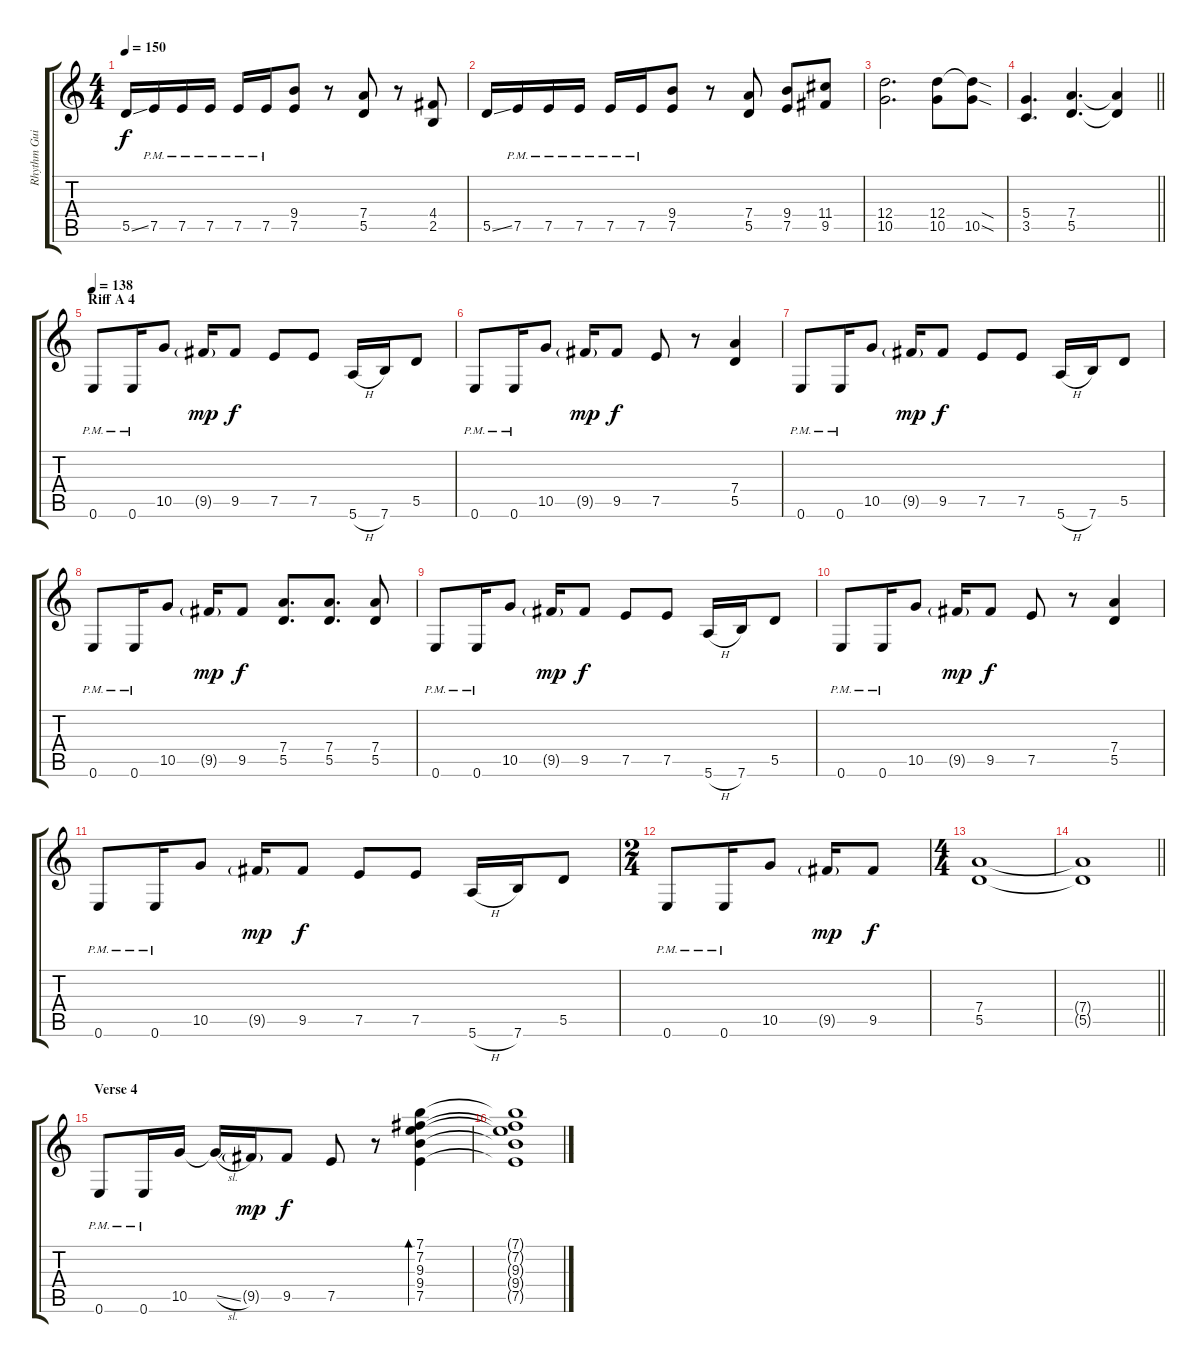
\track ("Rhythm Guitar L" "Rhythm Gui") {instrument distortionguitar}
\staff {score tabs}
\tuning (E4 B3 G3 D3 A2 E2) {hide}
\ts (4 4)
\tempo 150
\clef g2
\ks c
5.5{ss}.16{dy f} 7.5{pm}.16 7.5{pm}.16 7.5{pm}.16 7.5{pm}.16 7.5{pm}.16 (9.4 7.5).8 r.8 (7.4 5.5).8 r.8 (4.4 2.5).8 |
5.5{ss}.16 7.5{pm}.16 7.5{pm}.16 7.5{pm}.16 7.5{pm}.16 7.5{pm}.16 (9.4 7.5).8 r.8 (7.4 5.5).8 (9.4 7.5).8 (11.4 9.5).8 |
(12.4 10.5).2{d} (12.4 10.5).8 (12.4{sod t} 10.5{sod}).8 |
\barLineRight lightlight
(5.4 3.5).4{d} (7.4 5.5).4{d} (7.4{t} 5.5{t}).4 |
\section ("" "Riff A 4")
\tempo 138
0.6{pm}.8 0.6{pm}.16 10.5.8 9.5{g}.16{dy mp} 9.5.8{dy f} 7.5.8 7.5.8 5.6{h}.16 7.6.16 5.5.8 |
0.6{pm}.8 0.6{pm}.16 10.5.8 9.5{g}.16{dy mp} 9.5.8{dy f} 7.5.8 r.8 (7.4 5.5).4 |
0.6{pm}.8 0.6{pm}.16 10.5.8 9.5{g}.16{dy mp} 9.5.8{dy f} 7.5.8 7.5.8 5.6{h}.16 7.6.16 5.5.8 |
0.6{pm}.8 0.6{pm}.16 10.5.8 9.5{g}.16{dy mp} 9.5.8{dy f} (7.4 5.5).8{d} (7.4 5.5).8{d} (7.4 5.5).8 |
0.6{pm}.8 0.6{pm}.16 10.5.8 9.5{g}.16{dy mp} 9.5.8{dy f} 7.5.8 7.5.8 5.6{h}.16 7.6.16 5.5.8 |
0.6{pm}.8 0.6{pm}.16 10.5.8 9.5{g}.16{dy mp} 9.5.8{dy f} 7.5.8 r.8 (7.4 5.5).4 |
0.6{pm}.8 0.6{pm}.16 10.5.8 9.5{g}.16{dy mp} 9.5.8{dy f} 7.5.8 7.5.8 5.6{h}.16 7.6.16 5.5.8 |
\ts (2 4)
0.6{pm}.8 0.6{pm}.16 10.5.8 9.5{g}.16{dy mp} 9.5.8{dy f} |
\ts (4 4)
(7.4 5.5).1 |
\barLineRight lightlight
(7.4{t} 5.5{t}).1 |
\section ("" "Verse 4")
0.6{pm}.8 0.6{pm}.16 10.5.16 10.5{sl t}.16 9.5{g}.16{dy mp} 9.5.8{dy f} 7.5.8 r.8 (7.1 7.2 9.3 9.4 7.5).4{bd 120} |
(7.1{t} 7.2{t} 9.3{t} 9.4{t} 7.5{t}).1
